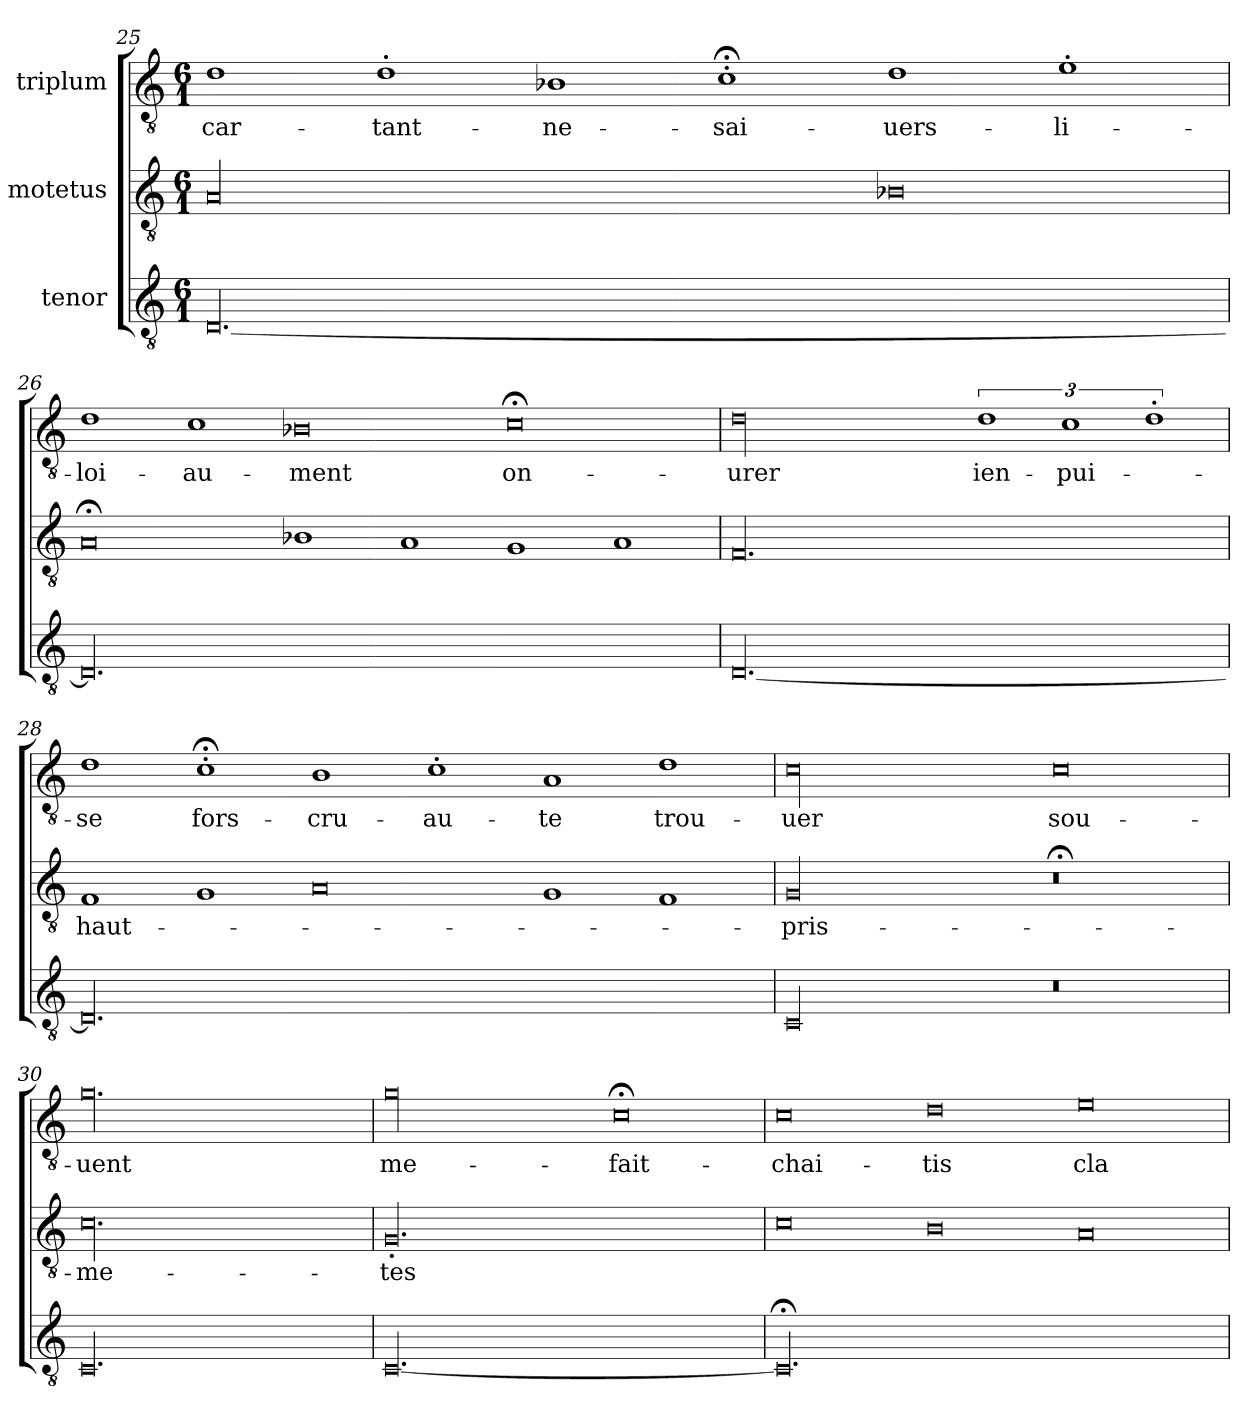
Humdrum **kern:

**kern	**kern	**text	**kern	**text
*part3	*part2	*part2	*part1	*part1
*staff3	*staff2	*staff2	*staff1	*staff1
*I"tenor	*I"motetus	*	*I"triplum	*
*clefGv2	*clefGv2	*	*clefGv2	*
*k[]	*k[]	*	*k[]	*
*C:	*C:	*	*C:	*
*M6/1	*M6/1	*	*M6/1	*
=25	=25	=25	=25	=25
[00.D/	00A/	.	1d\	car-
.	.	.	1d'\	tant-
.	.	.	1B-X\	ne-
.	.	.	1c;<'\	sai-
.	0B-X\	.	1d\	uers-
.	.	.	1e'\	li-
=26	=26	=26	=26	=26
00.D/]	0A;</	.	1d\	loi-
.	.	.	1c\	-au-
.	1B-X\	.	0B-X\	-ment
.	1A/	.	.	.
.	1G/	.	0c;<\	on-
.	1A/	.	.	.
=27	=27	=27	=27	=27
[00.D/	00.F/	.	00d\	-urer
.	.	.	3%2d\	ien-
.	.	.	3%2c\	pui-
.	.	.	3%2d'\	.
=28	=28	=28	=28	=28
00.D/]	1F/	haut-	1d\	-se
.	1G/	.	1c;<'\	fors-
.	0A/	.	1B\	cru-
.	.	.	1c'\	-au-
.	1G/	.	1A/	-te
.	1F/	.	1d\	trou-
=29	=29	=29	=29	=29
00C/	00G/	pris-	00c\	-uer
0r	0r;<	.	0c\	sou-
=30	=30	=30	=30	=30
00.C/	00.c\	me-	00.g\	-uent
=31	=31	=31	=31	=31
[00.C/	00.G'/	-tes	00g\	me-
.	.	.	0c;<\	fait-
=32	=32	=32	=32	=32
00.C;</]	0c\	.	0c\	chai-
.	0B\	.	0d\	-tis
.	0A/	.	0e\	cla-
=	=	=	=	=
*-	*-	*-	*-	*-
